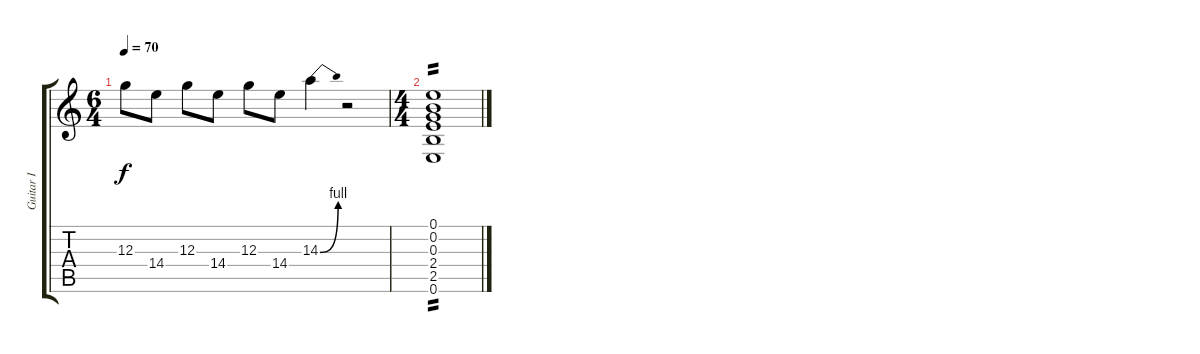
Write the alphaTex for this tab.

\track ("Guitar I" "Guitar I") {instrument electricguitarclean}
\staff {score tabs}
\tuning (E4 B3 G3 D3 A2 E2) {hide}
\ts (6 4)
\tempo 70
\clef g2
\ks c
12.3.8{dy f} 14.4.8 12.3.8 14.4.8 12.3.8 14.4.8 14.3{be (bend 0 0 60 4)}.4 r.2 |
\ts (4 4)
(0.1 0.2 0.3 2.4 2.5 0.6).1{tp 2}
